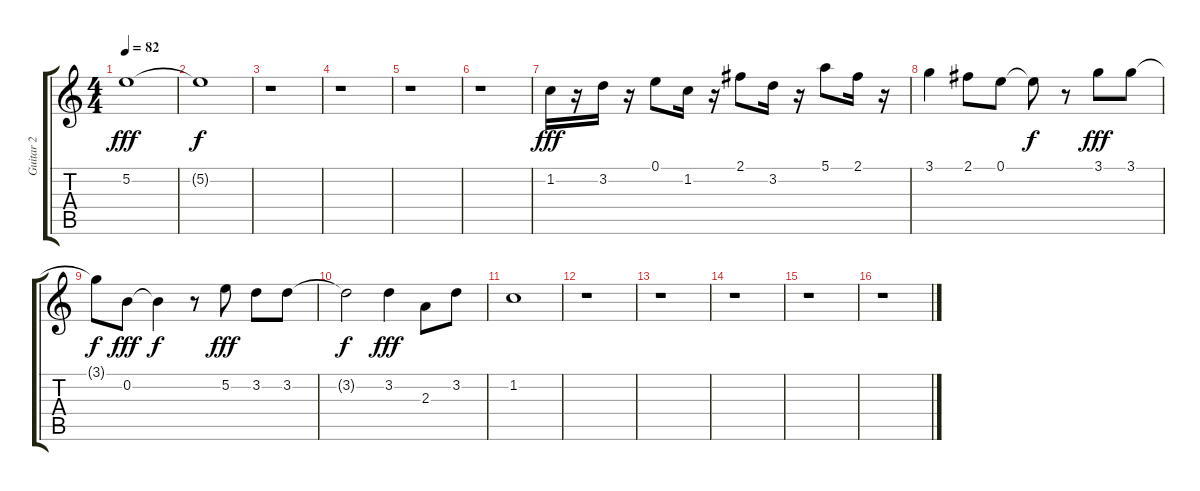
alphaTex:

\track ("Guitar 2" "Guitar 2") {instrument overdrivenguitar}
\staff {score tabs}
\tuning (E4 B3 G3 D3 A2 E2) {hide}
\ts (4 4)
\tempo 82
\clef g2
\ks c
5.2.1{dy fff} |
5.2{t}.1{dy f} |
r.1 |
r.1 |
r.1 |
r.1 |
1.2.16{dy fff} r.16 3.2.16 r.16 0.1.8 1.2.16 r.16 2.1.8 3.2.16 r.16 5.1.8 2.1.16 r.16 |
3.1.4 2.1.8 0.1.8 0.1{t}.8{dy f} r.8 3.1.8{dy fff} 3.1.8 |
3.1{t}.8{dy f} 0.2.8{dy fff} 0.2{t}.4{dy f} r.8 5.2.8{dy fff} 3.2.8 3.2.8 |
3.2{t}.2{dy f} 3.2.4{dy fff} 2.3.8 3.2.8 |
1.2.1 |
r.1 |
r.1 |
r.1 |
r.1 |
r.1
